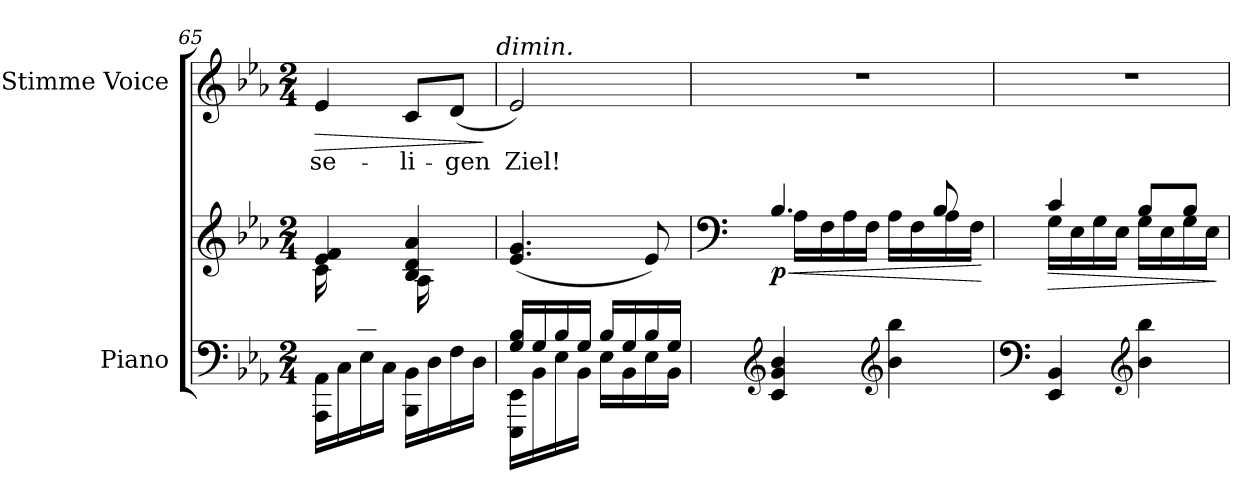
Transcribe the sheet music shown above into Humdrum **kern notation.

**kern	**kern	**dynam	**kern	**text	**dynam
*part2	*part2	*part2	*part1	*part1	*part1
*staff3	*staff2	*staff2/3	*staff1	*staff1	*staff1
*I"Piano	*	*	*I"Stimme Voice	*	*
*I'Pno	*	*	*	*	*
*clefF4	*clefG2	*	*clefG2	*	*
*k[b-e-a-]	*k[b-e-a-]	*	*k[b-e-a-]	*	*
*M2/4	*M2/4	*	*M2/4	*	*
=65	=65	=65	=65	=65	=65
*^	*^	*	*	*	*
!	!	!	!	!	!	!LO:LY:b	!LO:HP:b
16ryy	16AAA-\ 16AA-\LL	4e-/ 4f/	16c\LL	.	4e-/	se-	>
16F/	16C\	.	8.ryy	.	.	.	.
16c/	16E-\	.	.	.	.	.	.
16F/JJ	16C\JJ	.	.	.	.	.	.
!	!	!	!	!	!	!LO:LY:b	!
16ryy	16BBB-\ 16BB-\LL	4B-/ 4d/ 4a-/	16A-\LL	.	8c/L	-li-	.
16A-/	16D\	.	8.ryy	.	.	.	.
!	!	!	!	!	!	!LO:LY:b	!
16B-/	16F\	.	.	.	(<8d/J	-gen	.
16A-/JJ	16D\JJ	.	.	.	.	.	.
*v	*v	*	*	*	*	*	*
*	*v	*v	*	*	*	*
.	.	.	.	.	]
!	!	!	!LO:TX:a:i:t=dimin.	!	!
=66	=66	=66	=66	=66	=66
*^	*	*	*	*	*
!	!	!	!	!	!LO:LY:b	!
16G/ 16B-/LL	16EEE-\ 16EE-\LL	(>4.e-/ 4.g/	.	2e-/)	Ziel!	.
16G/	16BB-\	.	.	.	.	.
16B-/	16E-\	.	.	.	.	.
16G/JJ	16BB-\JJ	.	.	.	.	.
16B-/LL	16E-\LL	.	.	.	.	.
16G/	16BB-\	.	.	.	.	.
16B-/	16E-\	8e-/)	.	.	.	.
16G/JJ	16BB-\JJ	.	.	.	.	.
*v	*v	*	*	*	*	*
=67	=67	=67	=67	=67	=67
*	*clefF4	*	*	*	*
*^	*	*	*	*	*
!	!	!	!LO:HP:b	!	!	!
*	*	*^	*	*	*	*
!	!	!	!	!LO:DY:n=1:b	!	!	!
*v	*v	*	*	*	*	*	*
4EE-/ 4BB-/ 4D/	4.B-/	16A-\LL	< p	2r	.	.
.	.	16F\	.	.	.	.
.	.	16A-\	.	.	.	.
.	.	16F\JJ	.	.	.	.
*clefG2	*	*	*	*	*	*
4b-\ 4bb-\	.	16A-\LL	.	.	.	.
.	.	16F\	.	.	.	.
.	8B-/	16A-\	.	.	.	.
.	.	16F\JJ	.	.	.	.
*	*v	*v	*	*	*	*
.	.	[	.	.	.
!!LO:LB:g=z
=68	=68	=68	=68	=68	=68
*clefF4	*	*	*	*	*
!	!	!LO:HP:b	!	!	!
*	*^	*	*	*	*
4EE-/ 4BB-/	4c/	16G\LL	>	2r	.	.
.	.	16E-\	.	.	.	.
.	.	16G\	.	.	.	.
.	.	16E-\JJ	.	.	.	.
*clefG2	*	*	*	*	*	*
4b-\ 4bb-\	8B-/L	16G\LL	.	.	.	.
.	.	16E-\	.	.	.	.
.	8B-/J	16G\	.	.	.	.
.	.	16E-\JJ	.	.	.	.
*	*v	*v	*	*	*	*
.	.	]	.	.	.
=	=	=	=	=	=
*-	*-	*-	*-	*-	*-
